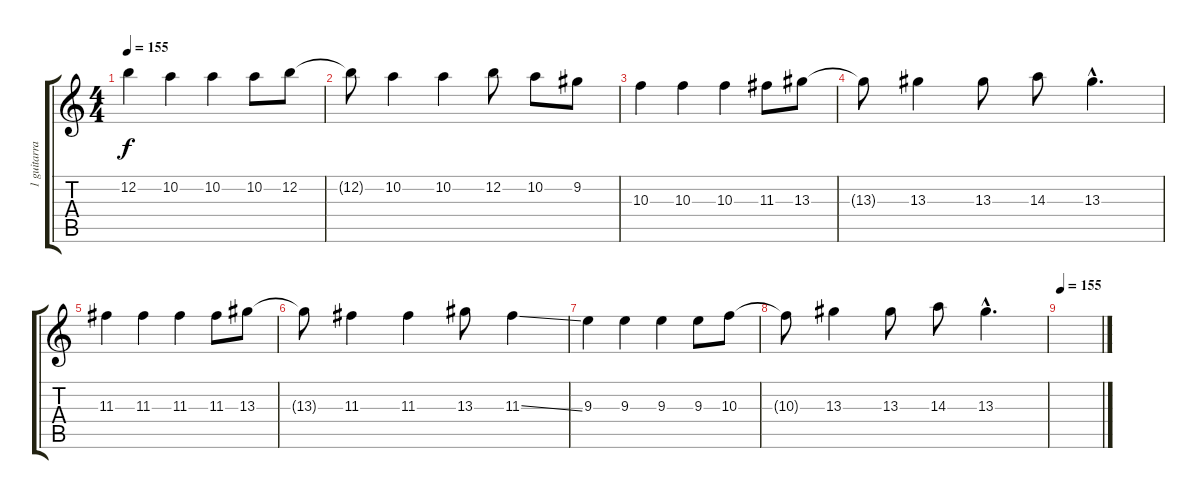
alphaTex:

\track ("1 guitarra" "1 guitarra") {instrument distortionguitar}
\staff {score tabs}
\tuning (E4 B3 G3 D3 A2 E2) {hide}
\ts (4 4)
\tempo 155
\clef g2
\ks c
12.2.4{dy f volume 14} 10.2.4 10.2.4 10.2.8 12.2.8 |
12.2{t}.8 10.2.4 10.2.4 12.2.8 10.2.8 9.2.8 |
10.3.4 10.3.4 10.3.4 11.3.8 13.3.8 |
13.3{t}.8 13.3.4 13.3.8 14.3.8 13.3{hac}.4{d} |
11.3.4 11.3.4 11.3.4 11.3.8 13.3.8 |
13.3{t}.8 11.3.4 11.3.4 13.3.8 11.3{ss}.4 |
9.3.4 9.3.4 9.3.4 9.3.8 10.3.8 |
10.3{t}.8 13.3.4 13.3.8 14.3.8 13.3{hac}.4{d} |
\tempo 155
